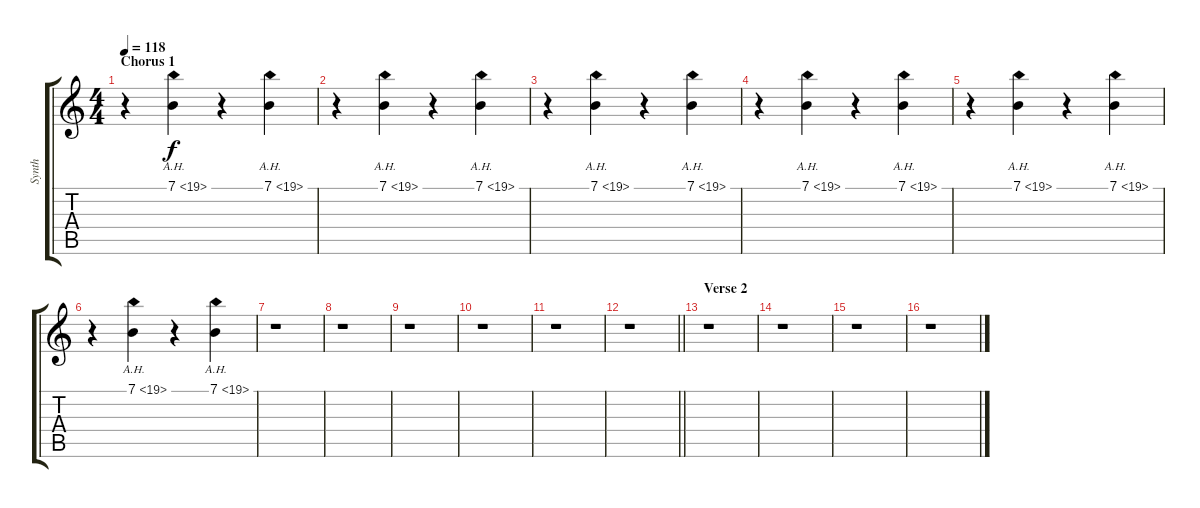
\track ("Synth" "Synth") {instrument synthbrass1}
\staff {score tabs}
\tuning (E4 B3 G3 D3 A2 E2) {hide}
\ts (4 4)
\section ("" "Chorus 1")
\tempo 118
\clef g2
\ks c
r.4{dy f} 7.1{ah 12}.4 r.4 7.1{ah 12}.4 |
r.4 7.1{ah 12}.4 r.4 7.1{ah 12}.4 |
r.4 7.1{ah 12}.4 r.4 7.1{ah 12}.4 |
r.4 7.1{ah 12}.4 r.4 7.1{ah 12}.4 |
r.4 7.1{ah 12}.4 r.4 7.1{ah 12}.4 |
r.4 7.1{ah 12}.4 r.4 7.1{ah 12}.4 |
r.1 |
r.1 |
r.1 |
r.1 |
r.1 |
\barLineRight lightlight
r.1 |
\section ("" "Verse 2")
r.1 |
r.1 |
r.1 |
r.1
